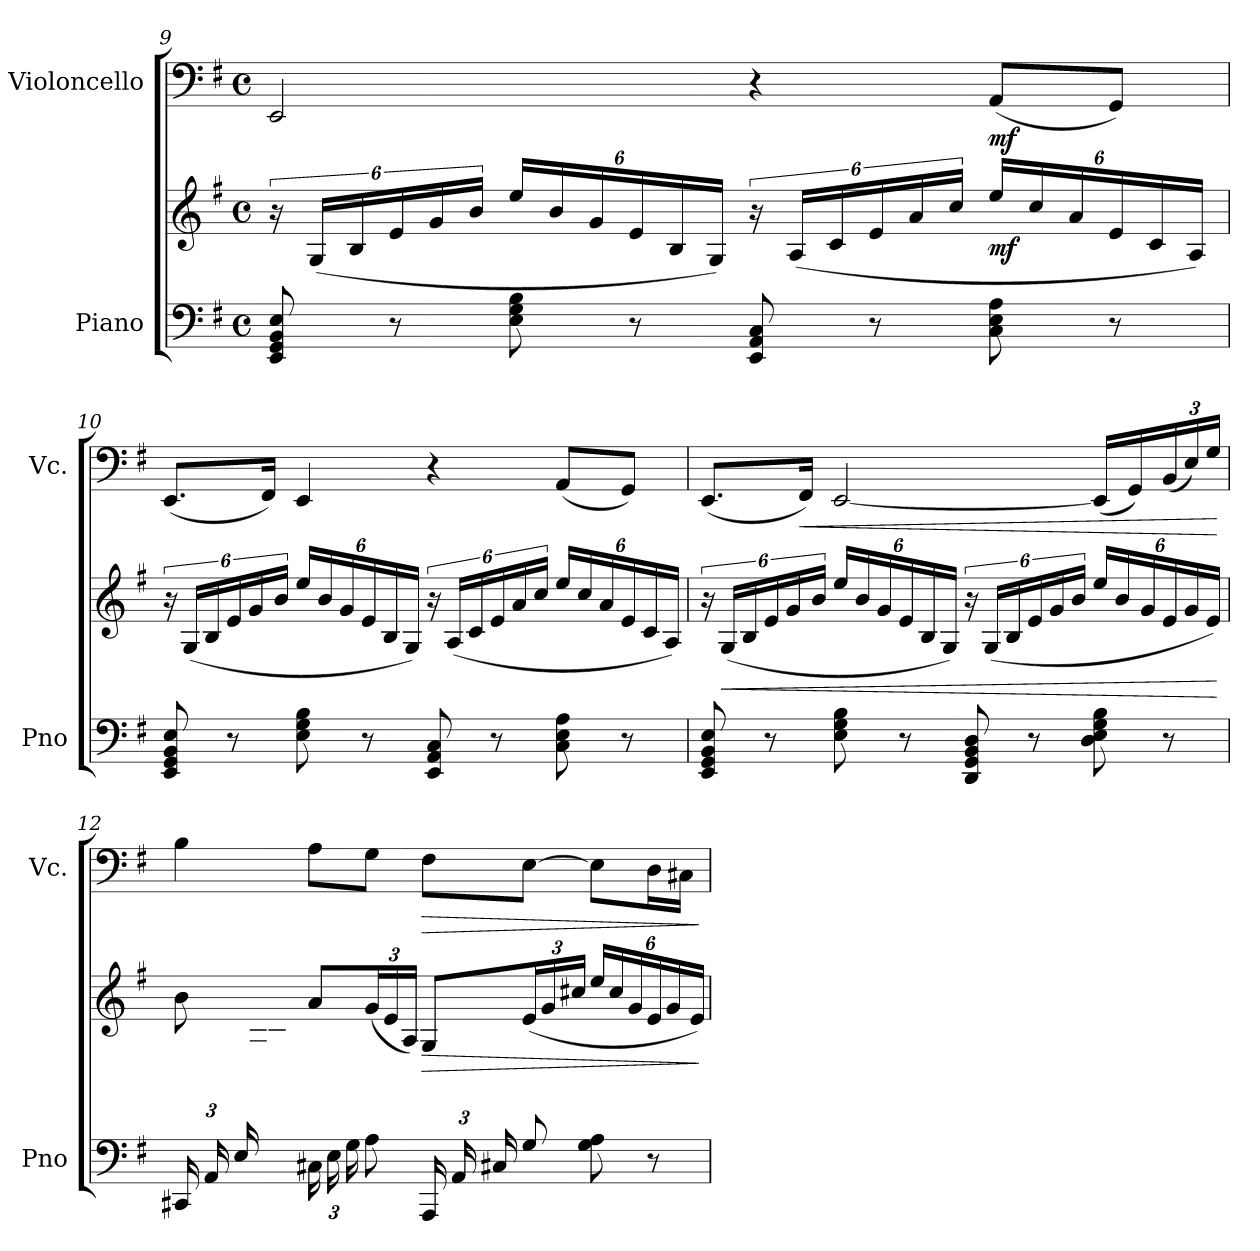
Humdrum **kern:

**kern	**kern	**dynam	**kern	**dynam
*part2	*part2	*part2	*part1	*part1
*staff3	*staff2	*staff2/3	*staff1	*staff1
*I"Piano	*	*	*I"Violoncello	*
*I'Pno	*	*	*I'Vc.	*
!!LO:LB:g=z
*clefF4	*clefG2	*	*clefF4	*
*k[f#]	*k[f#]	*	*k[f#]	*
*M4/4	*M4/4	*	*M4/4	*
*met(c)	*met(c)	*	*met(c)	*
=9	=9	=9	=9	=9
8EE/ 8GG/ 8BB/ 8E/	24r	.	2EE/	.
.	(<24G/LL	.	.	.
.	24B/	.	.	.
*	*Xbrackettup	*	*	*
8r	24e/	.	.	.
.	24g/	.	.	.
.	24b/JJ	.	.	.
8E\ 8G\ 8B\	24ee/LL	.	.	.
.	24b/	.	.	.
.	24g/	.	.	.
8r	24e/	.	.	.
.	24B/	.	.	.
.	24G/JJ)	.	.	.
*	*brackettup	*	*	*
8EE/ 8AA/ 8C/	24r	.	4r	.
.	(<24A/LL	.	.	.
.	24c/	.	.	.
*	*Xbrackettup	*	*	*
8r	24e/	.	.	.
.	24a/	.	.	.
.	24cc/JJ	.	.	.
!	!	!LO:DY:b	!	!LO:DY:b
8C\ 8E\ 8A\	24ee/LL	mf	(<8AA/L	mf
.	24cc/	.	.	.
.	24a/	.	.	.
8r	24e/	.	8GG/J)	.
.	24c/	.	.	.
.	24A/JJ)	.	.	.
=10	=10	=10	=10	=10
*	*brackettup	*	*	*
8EE/ 8GG/ 8BB/ 8E/	24r	.	(<8.EE/L	.
.	(<24G/LL	.	.	.
.	24B/	.	.	.
*	*Xbrackettup	*	*	*
8r	24e/	.	.	.
.	24g/	.	.	.
.	.	.	16FF#/Jk)	.
.	24b/JJ	.	.	.
8E\ 8G\ 8B\	24ee/LL	.	4EE/	.
.	24b/	.	.	.
.	24g/	.	.	.
8r	24e/	.	.	.
.	24B/	.	.	.
.	24G/JJ)	.	.	.
*	*brackettup	*	*	*
8EE/ 8AA/ 8C/	24r	.	4r	.
.	(<24A/LL	.	.	.
.	24c/	.	.	.
*	*Xbrackettup	*	*	*
8r	24e/	.	.	.
.	24a/	.	.	.
.	24cc/JJ	.	.	.
8C\ 8E\ 8A\	24ee/LL	.	(<8AA/L	.
.	24cc/	.	.	.
.	24a/	.	.	.
8r	24e/	.	8GG/J)	.
.	24c/	.	.	.
.	24A/JJ)	.	.	.
!!LO:LB:g=z
=11	=11	=11	=11	=11
*	*brackettup	*	*	*
8EE/ 8GG/ 8BB/ 8E/	24r	.	(<8.EE/L	.
!	!	!LO:HP:b	!	!
.	(<24G/LL	<	.	.
.	24B/	.	.	.
*	*Xbrackettup	*	*	*
8r	24e/	.	.	.
.	24g/	.	.	.
!	!	!	!	!LO:HP:b
.	.	.	16FF#/Jk)	<
.	24b/JJ	.	.	.
8E\ 8G\ 8B\	24ee/LL	.	[2EE/	.
.	24b/	.	.	.
.	24g/	.	.	.
8r	24e/	.	.	.
.	24B/	.	.	.
.	24G/JJ)	.	.	.
*	*brackettup	*	*	*
8DD/ 8GG/ 8BB/ 8D/	24r	.	.	.
.	(<24G/LL	.	.	.
.	24B/	.	.	.
*	*Xbrackettup	*	*	*
8r	24e/	.	.	.
.	24g/	.	.	.
.	24b/JJ	.	.	.
8D\ 8E\ 8G\ 8B\	24ee/LL	.	(<16EE/LL]	.
.	24b/	.	.	.
.	.	.	16GG/)	.
.	24g/	.	.	.
*	*	*	*Xbrackettup	*
8r	24e/	.	(<24BB/	.
.	24g/	.	24E/)	.
.	24e/JJ)	.	24G/JJ	.
.	.	[	.	[
=12	=12	=12	=12	=12
*Xbrackettup	*	*	*	*
*	*^	*	*	*
(>24CC#X/LL	8b\	8ryy	.	4B\	.
24AA/	.	.	.	.	.
24E/	.	.	.	.	.
8ryy	8ryy	24A\	.	.	.
.	.	24c\	.	.	.
.	.	24e\JJ)	.	.	.
24C#X\LL	8a/L	2.ryy	.	8A\L	.
24E\	.	.	.	.	.
24G\J	.	.	.	.	.
8A\J	(<24g/L	.	.	8G\J	.
.	24e/	.	.	.	.
.	24A/JJ)	.	.	.	.
!	!	!	!LO:HP:b	!	!LO:HP:b
24AAA/LL	8G/L	.	>	8F#\L	>
24AA/	.	.	.	.	.
24C#X/J	.	.	.	.	.
8G/J	(<24e/L	.	.	[8E\J	.
.	24g/	.	.	.	.
.	24cc#X/JJ	.	.	.	.
8G\ 8A\	24ee/LL	.	.	8E\L]	.
.	24cc#/	.	.	.	.
.	24g/	.	.	.	.
8r	24e/	.	.	16D\L	.
.	24g/	.	.	.	.
.	.	.	.	16C#X\JJ	.
.	24e/JJ)	.	.	.	.
*	*v	*v	*	*	*
.	.	]	.	]
=	=	=	=	=
*-	*-	*-	*-	*-
